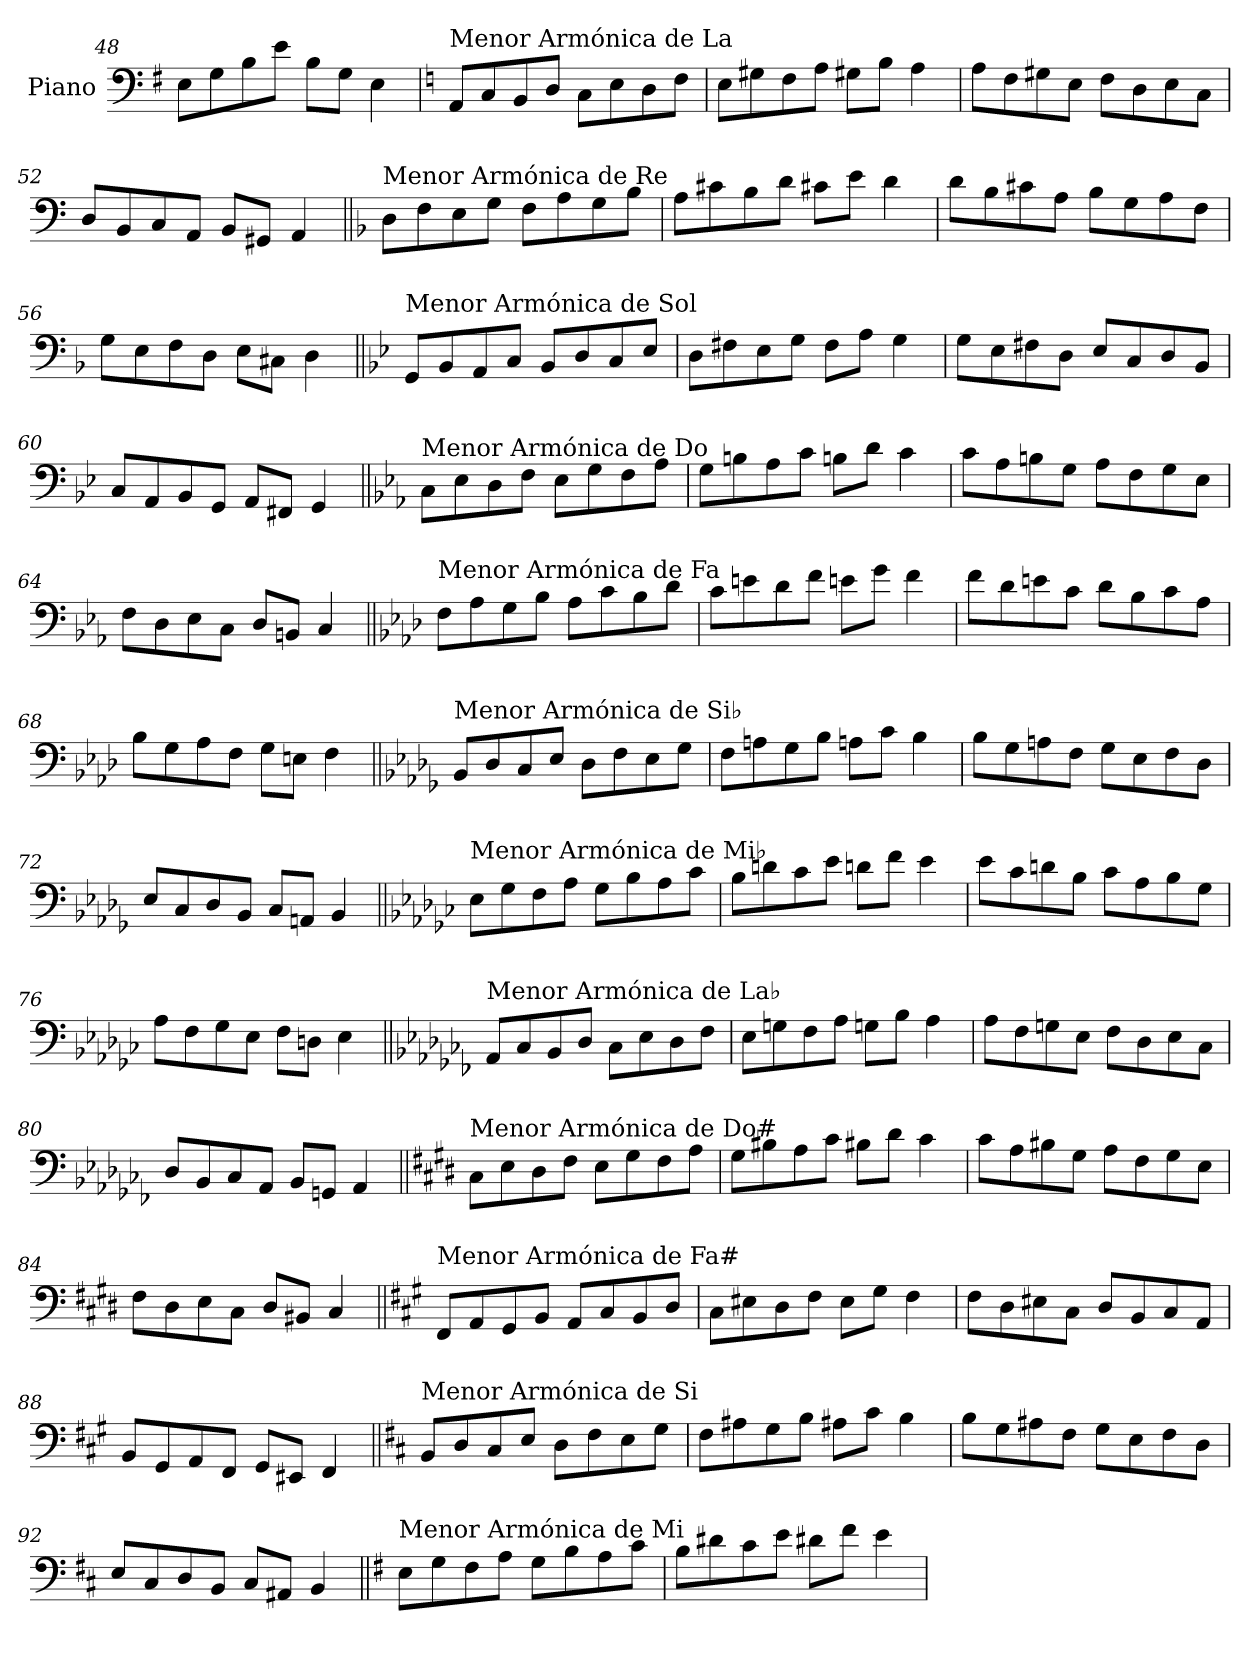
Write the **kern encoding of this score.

**kern
*part1
*staff1
*I"Piano
*I'Pno.
*clefF4
*k[f#]
=48
8E\L
8G\
8B\
8e\J
8B\L
8G\J
4E\
!!LO:PB:g=z
=49
*k[]
!LO:TX:a:t=Menor Armónica de La
8AA/L
8C/
8BB/
8D/J
8C\L
8E\
8D\
8F\J
=50
8E\L
8G#X\
8F\
8A\J
8G#X\L
8B\J
4A\
=51
8A\L
8F\
8G#X\
8E\J
8F\L
8D\
8E\
8C\J
=52
8D/L
8BB/
8C/
8AA/J
8BB/L
8GG#X/J
4AA/
!!LO:LB:g=z
=53||
*k[b-]
!LO:TX:a:t=Menor Armónica de Re
8D\L
8F\
8E\
8G\J
8F\L
8A\
8G\
8B-\J
=54
8A\L
8c#X\
8B-\
8d\J
8c#X\L
8e\J
4d\
=55
8d\L
8B-\
8c#X\
8A\J
8B-\L
8G\
8A\
8F\J
=56
8G\L
8E\
8F\
8D\J
8E\L
8C#X\J
4D\
!!LO:LB:g=z
=57||
*k[b-e-]
!LO:TX:a:t=Menor Armónica de Sol
8GG/L
8BB-/
8AA/
8C/J
8BB-/L
8D/
8C/
8E-/J
=58
8D\L
8F#X\
8E-\
8G\J
8F#\L
8A\J
4G\
=59
8G\L
8E-\
8F#X\
8D\J
8E-/L
8C/
8D/
8BB-/J
=60
8C/L
8AA/
8BB-/
8GG/J
8AA/L
8FF#X/J
4GG/
!!LO:LB:g=z
=61||
*k[b-e-a-]
!LO:TX:a:t=Menor Armónica de Do
8C\L
8E-\
8D\
8F\J
8E-\L
8G\
8F\
8A-\J
=62
8G\L
8Bn\
8A-\
8c\J
8Bn\L
8d\J
4c\
=63
8c\L
8A-\
8Bn\
8G\J
8A-\L
8F\
8G\
8E-\J
=64
8F\L
8D\
8E-\
8C\J
8D/L
8BBn/J
4C/
!!LO:LB:g=z
=65||
*k[b-e-a-d-]
!LO:TX:a:t=Menor Armónica de Fa
8F\L
8A-\
8G\
8B-\J
8A-\L
8c\
8B-\
8d-\J
=66
8c\L
8en\
8d-\
8f\J
8en\L
8g\J
4f\
=67
8f\L
8d-\
8en\
8c\J
8d-\L
8B-\
8c\
8A-\J
=68
8B-\L
8G\
8A-\
8F\J
8G\L
8En\J
4F\
!!LO:LB:g=z
=69||
*k[b-e-a-d-g-]
!LO:TX:a:t=Menor Armónica de Si♭
8BB-/L
8D-/
8C/
8E-/J
8D-\L
8F\
8E-\
8G-\J
=70
8F\L
8An\
8G-\
8B-\J
8An\L
8c\J
4B-\
=71
8B-\L
8G-\
8An\
8F\J
8G-\L
8E-\
8F\
8D-\J
=72
8E-/L
8C/
8D-/
8BB-/J
8C/L
8AAn/J
4BB-/
!!LO:LB:g=z
=73||
*k[b-e-a-d-g-c-]
!LO:TX:a:t=Menor Armónica de Mi♭
8E-\L
8G-\
8F\
8A-\J
8G-\L
8B-\
8A-\
8c-\J
=74
8B-\L
8dn\
8c-\
8e-\J
8dn\L
8f\J
4e-\
=75
8e-\L
8c-\
8dn\
8B-\J
8c-\L
8A-\
8B-\
8G-\J
=76
8A-\L
8F\
8G-\
8E-\J
8F\L
8Dn\J
4E-\
!!LO:LB:g=z
=77||
*k[b-e-a-d-g-c-f-]
!LO:TX:a:t=Menor Armónica de La♭
8AA-/L
8C-/
8BB-/
8D-/J
8C-\L
8E-\
8D-\
8F-\J
=78
8E-\L
8Gn\
8F-\
8A-\J
8Gn\L
8B-\J
4A-\
=79
8A-\L
8F-\
8Gn\
8E-\J
8F-\L
8D-\
8E-\
8C-\J
=80
8D-/L
8BB-/
8C-/
8AA-/J
8BB-/L
8GGn/J
4AA-/
!!LO:LB:g=z
=81||
*k[f#c#g#d#]
!LO:TX:a:t=Menor Armónica de Do#
8C#\L
8E\
8D#\
8F#\J
8E\L
8G#\
8F#\
8A\J
=82
8G#\L
8B#X\
8A\
8c#\J
8B#X\L
8d#\J
4c#\
=83
8c#\L
8A\
8B#X\
8G#\J
8A\L
8F#\
8G#\
8E\J
=84
8F#\L
8D#\
8E\
8C#\J
8D#/L
8BB#X/J
4C#/
!!LO:LB:g=z
=85||
*k[f#c#g#]
!LO:TX:a:t=Menor Armónica de Fa#
8FF#/L
8AA/
8GG#/
8BB/J
8AA/L
8C#/
8BB/
8D/J
=86
8C#\L
8E#X\
8D\
8F#\J
8E#\L
8G#\J
4F#\
=87
8F#\L
8D\
8E#X\
8C#\J
8D/L
8BB/
8C#/
8AA/J
=88
8BB/L
8GG#/
8AA/
8FF#/J
8GG#/L
8EE#X/J
4FF#/
!!LO:LB:g=z
=89||
*k[f#c#]
!LO:TX:a:t=Menor Armónica de Si
8BB/L
8D/
8C#/
8E/J
8D\L
8F#\
8E\
8G\J
=90
8F#\L
8A#X\
8G\
8B\J
8A#X\L
8c#\J
4B\
=91
8B\L
8G\
8A#X\
8F#\J
8G\L
8E\
8F#\
8D\J
=92
8E/L
8C#/
8D/
8BB/J
8C#/L
8AA#X/J
4BB/
!!LO:LB:g=z
=93||
*k[f#]
!LO:TX:a:t=Menor Armónica de Mi
8E\L
8G\
8F#\
8A\J
8G\L
8B\
8A\
8c\J
=94
8B\L
8d#X\
8c\
8e\J
8d#X\L
8f#\J
4e\
=
*-
